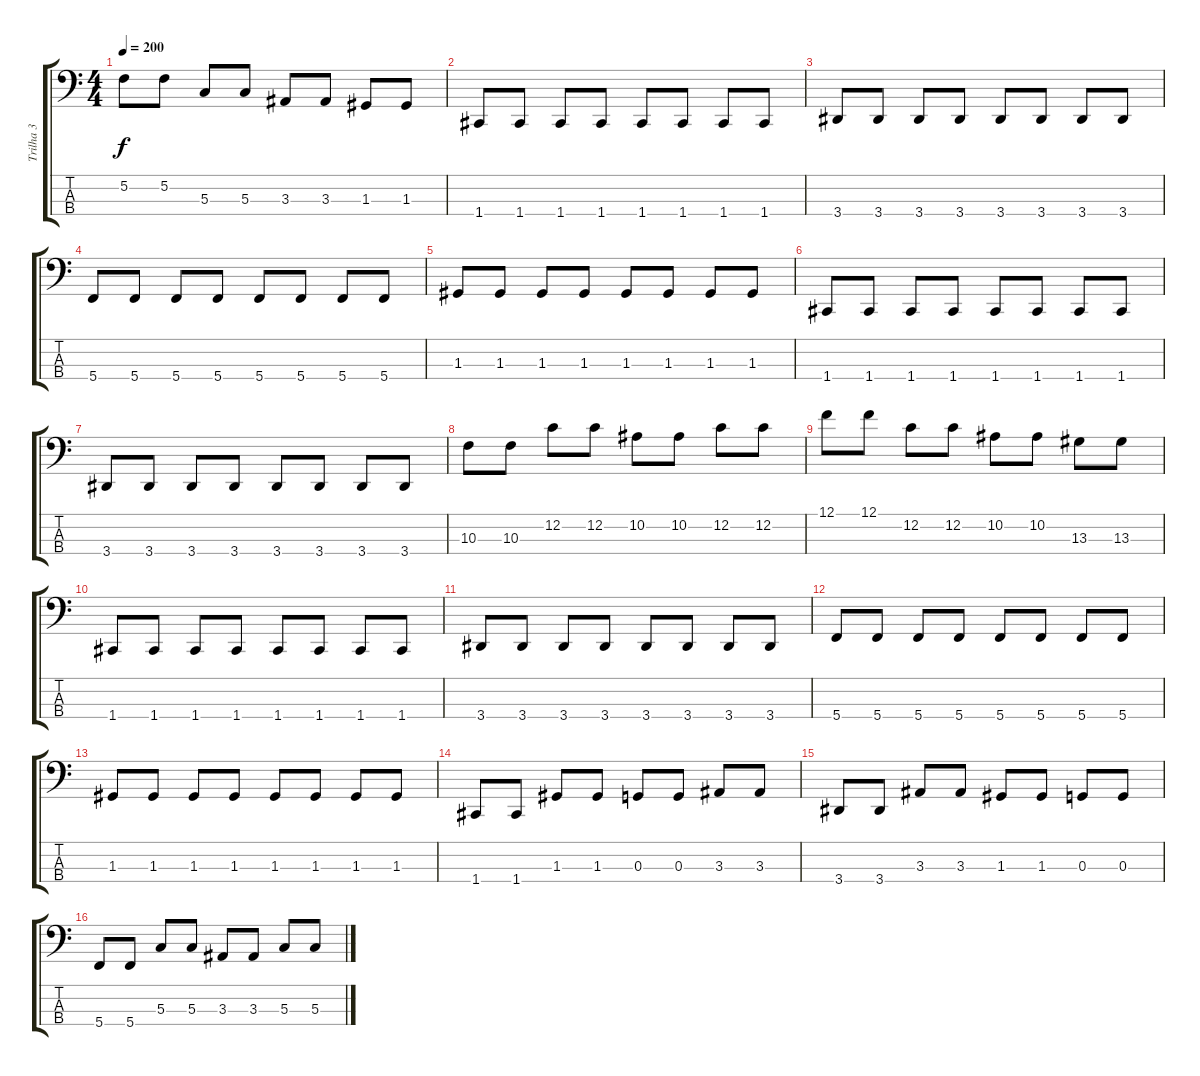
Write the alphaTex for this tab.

\track ("Trilha 3" "Trilha 3") {instrument electricbassfinger}
\staff {score tabs}
\tuning (F2 C2 G1 C1) {hide}
\ts (4 4)
\tempo 200
\clef f4
\ks c
5.2.8{dy f} 5.2.8 5.3.8 5.3.8 3.3.8 3.3.8 1.3.8 1.3.8 |
1.4.8 1.4.8 1.4.8 1.4.8 1.4.8 1.4.8 1.4.8 1.4.8 |
3.4.8 3.4.8 3.4.8 3.4.8 3.4.8 3.4.8 3.4.8 3.4.8 |
5.4.8 5.4.8 5.4.8 5.4.8 5.4.8 5.4.8 5.4.8 5.4.8 |
1.3.8 1.3.8 1.3.8 1.3.8 1.3.8 1.3.8 1.3.8 1.3.8 |
1.4.8 1.4.8 1.4.8 1.4.8 1.4.8 1.4.8 1.4.8 1.4.8 |
3.4.8 3.4.8 3.4.8 3.4.8 3.4.8 3.4.8 3.4.8 3.4.8 |
10.3.8 10.3.8 12.2.8 12.2.8 10.2.8 10.2.8 12.2.8 12.2.8 |
12.1.8 12.1.8 12.2.8 12.2.8 10.2.8 10.2.8 13.3.8 13.3.8 |
1.4.8 1.4.8 1.4.8 1.4.8 1.4.8 1.4.8 1.4.8 1.4.8 |
3.4.8 3.4.8 3.4.8 3.4.8 3.4.8 3.4.8 3.4.8 3.4.8 |
5.4.8 5.4.8 5.4.8 5.4.8 5.4.8 5.4.8 5.4.8 5.4.8 |
1.3.8 1.3.8 1.3.8 1.3.8 1.3.8 1.3.8 1.3.8 1.3.8 |
1.4.8 1.4.8 1.3.8 1.3.8 0.3.8 0.3.8 3.3.8 3.3.8 |
3.4.8 3.4.8 3.3.8 3.3.8 1.3.8 1.3.8 0.3.8 0.3.8 |
5.4.8 5.4.8 5.3.8 5.3.8 3.3.8 3.3.8 5.3.8 5.3.8
